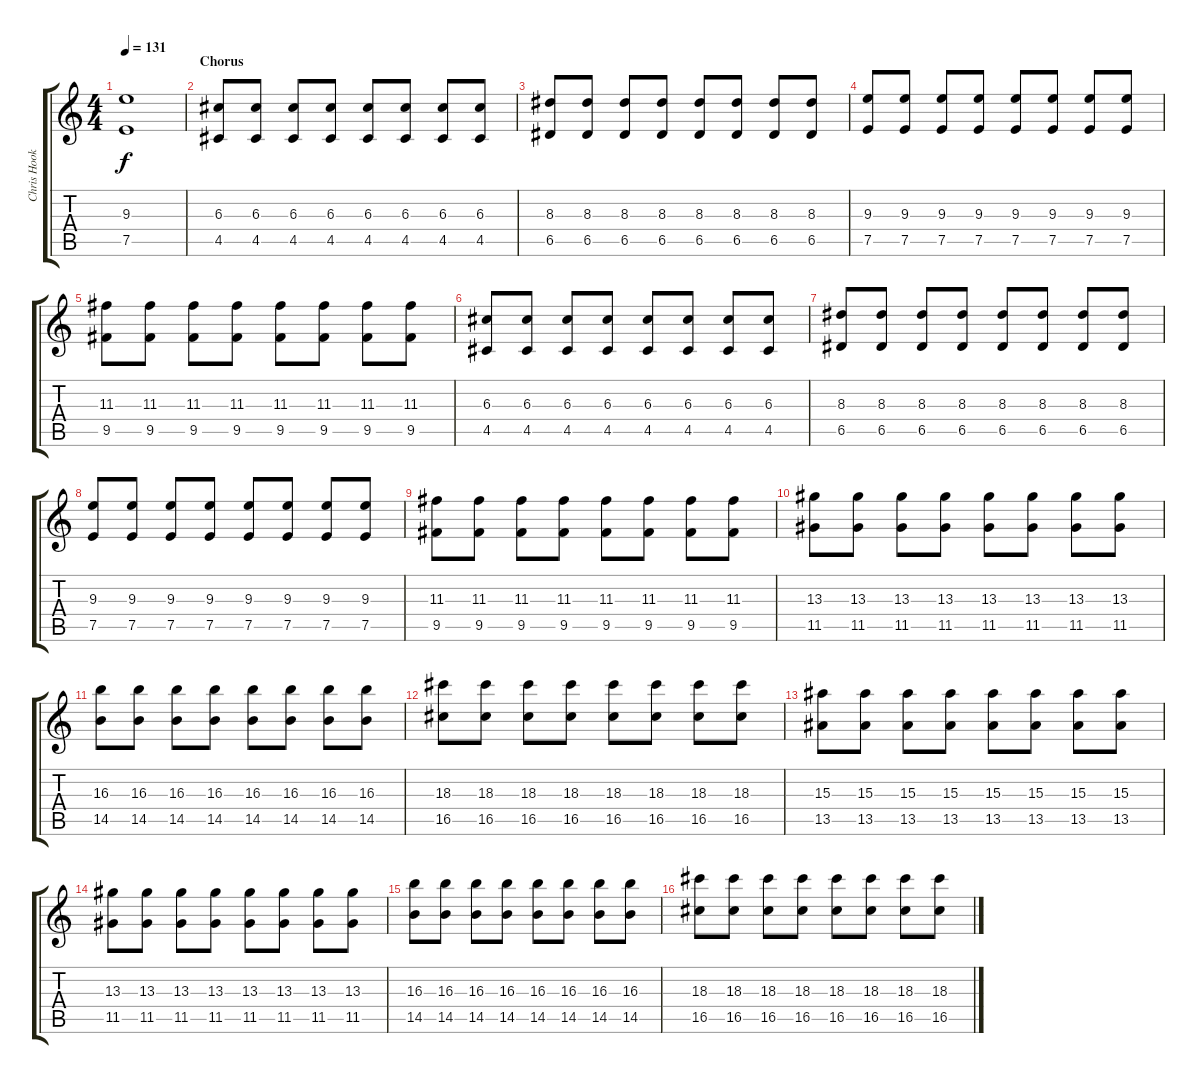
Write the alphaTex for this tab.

\track ("Chris Hook 2" "Chris Hook") {instrument distortionguitar}
\staff {score tabs}
\tuning (E4 B3 G3 D3 A2 E2) {hide}
\ts (4 4)
\tempo 131
\clef g2
\ks c
(9.3{t} 7.5{t}).1{dy f} |
\section ("" "Chorus")
(6.3 4.5).8 (6.3 4.5).8 (6.3 4.5).8 (6.3 4.5).8 (6.3 4.5).8 (6.3 4.5).8 (6.3 4.5).8 (6.3 4.5).8 |
(8.3 6.5).8 (8.3 6.5).8 (8.3 6.5).8 (8.3 6.5).8 (8.3 6.5).8 (8.3 6.5).8 (8.3 6.5).8 (8.3 6.5).8 |
(9.3 7.5).8 (9.3 7.5).8 (9.3 7.5).8 (9.3 7.5).8 (9.3 7.5).8 (9.3 7.5).8 (9.3 7.5).8 (9.3 7.5).8 |
(11.3 9.5).8 (11.3 9.5).8 (11.3 9.5).8 (11.3 9.5).8 (11.3 9.5).8 (11.3 9.5).8 (11.3 9.5).8 (11.3 9.5).8 |
(6.3 4.5).8 (6.3 4.5).8 (6.3 4.5).8 (6.3 4.5).8 (6.3 4.5).8 (6.3 4.5).8 (6.3 4.5).8 (6.3 4.5).8 |
(8.3 6.5).8 (8.3 6.5).8 (8.3 6.5).8 (8.3 6.5).8 (8.3 6.5).8 (8.3 6.5).8 (8.3 6.5).8 (8.3 6.5).8 |
(9.3 7.5).8 (9.3 7.5).8 (9.3 7.5).8 (9.3 7.5).8 (9.3 7.5).8 (9.3 7.5).8 (9.3 7.5).8 (9.3 7.5).8 |
(11.3 9.5).8 (11.3 9.5).8 (11.3 9.5).8 (11.3 9.5).8 (11.3 9.5).8 (11.3 9.5).8 (11.3 9.5).8 (11.3 9.5).8 |
(13.3 11.5).8 (13.3 11.5).8 (13.3 11.5).8 (13.3 11.5).8 (13.3 11.5).8 (13.3 11.5).8 (13.3 11.5).8 (13.3 11.5).8 |
(16.3 14.5).8 (16.3 14.5).8 (16.3 14.5).8 (16.3 14.5).8 (16.3 14.5).8 (16.3 14.5).8 (16.3 14.5).8 (16.3 14.5).8 |
(18.3 16.5).8 (18.3 16.5).8 (18.3 16.5).8 (18.3 16.5).8 (18.3 16.5).8 (18.3 16.5).8 (18.3 16.5).8 (18.3 16.5).8 |
(15.3 13.5).8 (15.3 13.5).8 (15.3 13.5).8 (15.3 13.5).8 (15.3 13.5).8 (15.3 13.5).8 (15.3 13.5).8 (15.3 13.5).8 |
(13.3 11.5).8 (13.3 11.5).8 (13.3 11.5).8 (13.3 11.5).8 (13.3 11.5).8 (13.3 11.5).8 (13.3 11.5).8 (13.3 11.5).8 |
(16.3 14.5).8 (16.3 14.5).8 (16.3 14.5).8 (16.3 14.5).8 (16.3 14.5).8 (16.3 14.5).8 (16.3 14.5).8 (16.3 14.5).8 |
(18.3 16.5).8 (18.3 16.5).8 (18.3 16.5).8 (18.3 16.5).8 (18.3 16.5).8 (18.3 16.5).8 (18.3 16.5).8 (18.3 16.5).8
